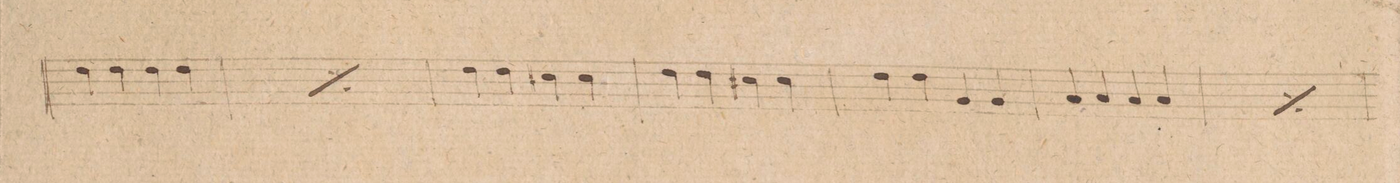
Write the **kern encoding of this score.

**kern	**dynam
*I"Baſso.	*
*clefF4	*
*k[f#c#g#]	*
*met(c|)	*
*M2/2	*
4F#\	.
4F#\	.
4F#\	.
4F#\	.
=63	=63
*rep	*
4F#\	.
4F#\	.
4F#\	.
4F#\	.
*Xrep	*
=64	=64
4F#\	.
4F#\	.
4E#X\	.
4E#\	.
=65	=65
4F#\	.
4F#\	.
4E#X\	.
4E#\	.
=66	=66
4F#\	.
4F#\	.
4BB/	.
4BB/	.
=67	=67
4C#/	.
4C#/	.
4C#/	.
4C#/	.
=68	=68
*rep	*
4C#/	.
4C#/	.
4C#/	.
4C#/	.
*Xrep	*
=69	=69
*-	*-
